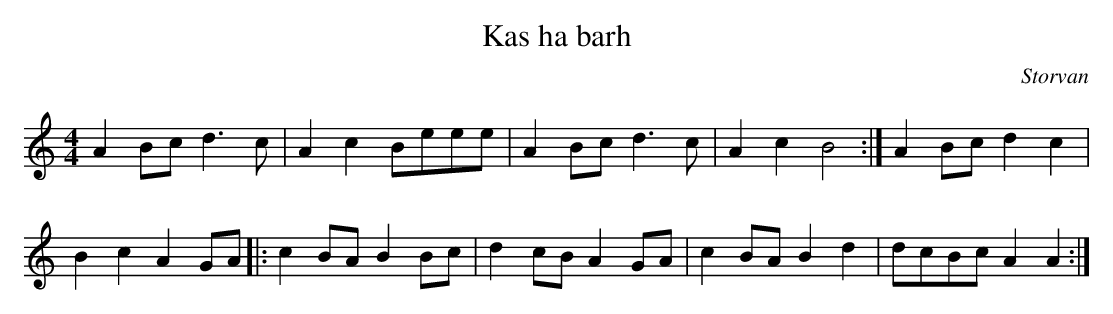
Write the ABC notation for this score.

X:1
T:Kas ha barh
C:Storvan
M:4/4
L:1/8
K:C
A2Bc d3c|A2c2 Beee|A2Bc d3c|A2c2 B4:|A2Bc d2c2|
B2c2 A2GA|:c2 BA B2Bc|d2cB A2GA|c2BA B2d2|dcBc A2A2:|
